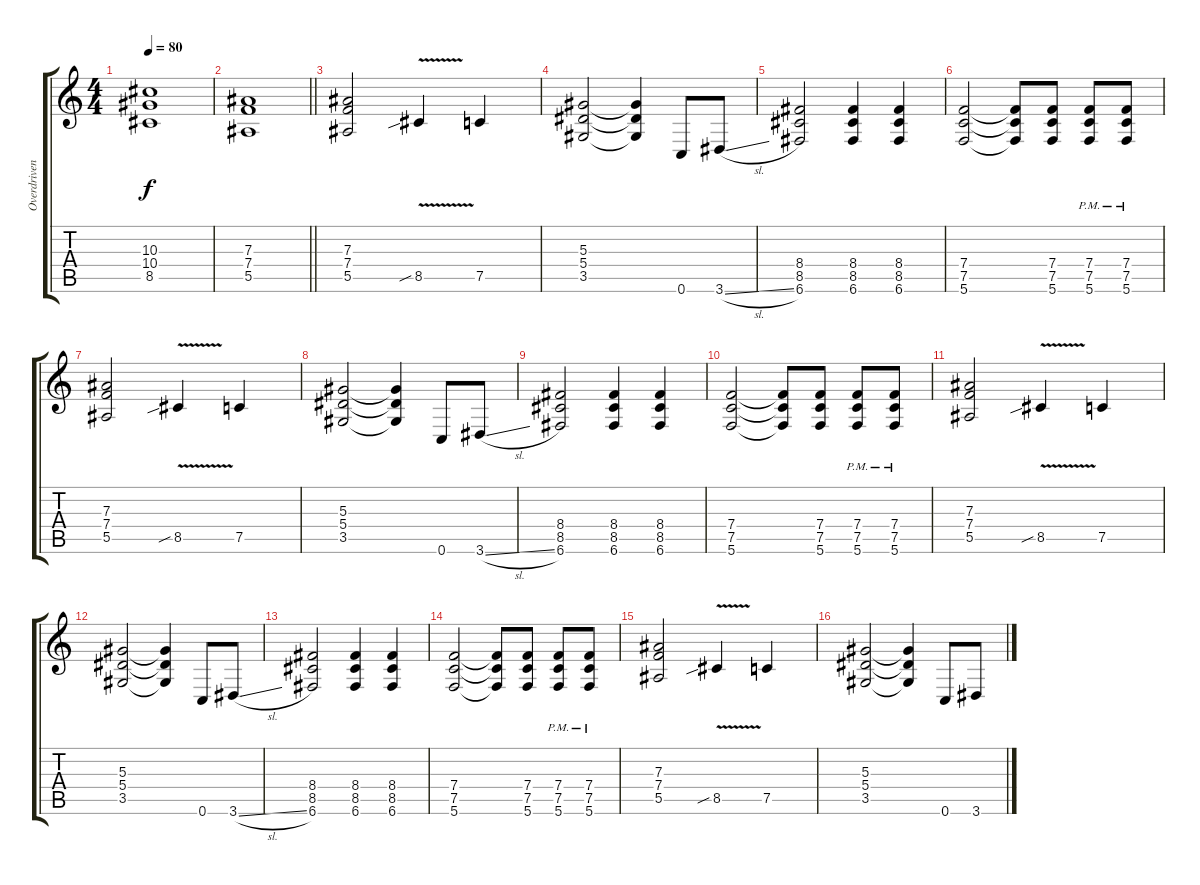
\track ("Overdriven Guitar 2" "Overdriven") {instrument overdrivenguitar}
\staff {score tabs}
\tuning (C4 G3 Eb3 Bb2 F2 C2) {hide}
\ts (4 4)
\tempo 80
\clef g2
\ks c
(10.3 10.4 8.5).1{dy f} |
\barLineRight lightlight
(7.3 7.4 5.5).1 |
(7.3 7.4 5.5).2{volume 12} 8.5{v sib}.4 7.5.4 |
(5.3 5.4 3.5).2 (5.3{t} 5.4{t} 3.5{t}).4 0.6.8 3.6{sl}.8 |
(8.4 8.5 6.6).2 (8.4 8.5 6.6).4 (8.4 8.5 6.6).4 |
(7.4 7.5 5.6).2 (7.4{t} 7.5{t} 5.6{t}).8 (7.4 7.5 5.6).8 (7.4{pm} 7.5{pm} 5.6{pm}).8 (7.4{pm} 7.5{pm} 5.6{pm}).8 |
(7.3 7.4 5.5).2 8.5{v sib}.4 7.5.4 |
(5.3 5.4 3.5).2 (5.3{t} 5.4{t} 3.5{t}).4 0.6.8 3.6{sl}.8 |
(8.4 8.5 6.6).2 (8.4 8.5 6.6).4 (8.4 8.5 6.6).4 |
(7.4 7.5 5.6).2 (7.4{t} 7.5{t} 5.6{t}).8 (7.4 7.5 5.6).8 (7.4{pm} 7.5{pm} 5.6{pm}).8 (7.4{pm} 7.5{pm} 5.6{pm}).8 |
(7.3 7.4 5.5).2 8.5{v sib}.4 7.5.4 |
(5.3 5.4 3.5).2 (5.3{t} 5.4{t} 3.5{t}).4 0.6.8 3.6{sl}.8 |
(8.4 8.5 6.6).2 (8.4 8.5 6.6).4 (8.4 8.5 6.6).4 |
(7.4 7.5 5.6).2 (7.4{t} 7.5{t} 5.6{t}).8 (7.4 7.5 5.6).8 (7.4{pm} 7.5{pm} 5.6{pm}).8 (7.4{pm} 7.5{pm} 5.6{pm}).8 |
(7.3 7.4 5.5).2 8.5{v sib}.4 7.5.4 |
(5.3 5.4 3.5).2 (5.3{t} 5.4{t} 3.5{t}).4 0.6.8 3.6{sl}.8
